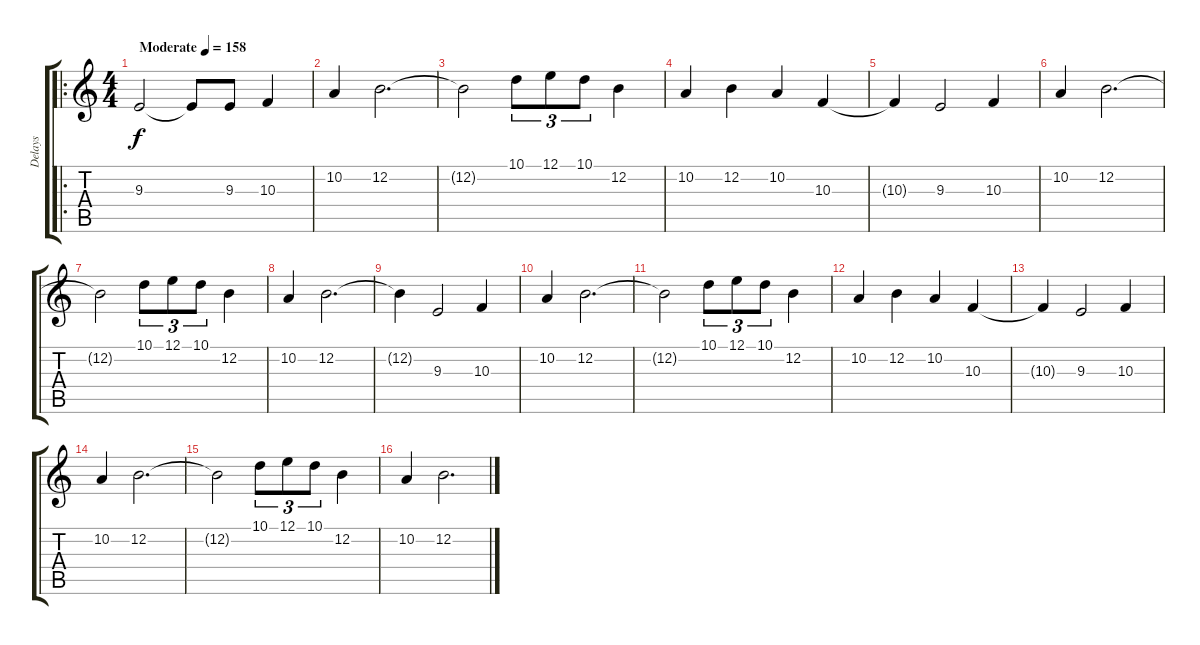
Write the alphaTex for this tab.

\track ("Delays" "Delays") {instrument flute}
\staff {score tabs}
\tuning (E4 B3 G3 D3 A2 E2) {hide}
\ro
\ts (4 4)
\tempo (158 "Moderate")
\clef g2
\ks c
9.3.2{dy f instrument flute} 9.3{t}.8 9.3.8 10.3.4 |
10.2.4 12.2.2{d} |
12.2{t}.2 10.1.8{tu (3 2)} 12.1.8{tu (3 2)} 10.1.8{tu (3 2)} 12.2.4 |
10.2.4 12.2.4 10.2.4 10.3.4 |
10.3{t}.4 9.3.2 10.3.4 |
10.2.4 12.2.2{d} |
12.2{t}.2 10.1.8{tu (3 2)} 12.1.8{tu (3 2)} 10.1.8{tu (3 2)} 12.2.4 |
10.2.4 12.2.2{d} |
12.2{t}.4 9.3.2 10.3.4 |
10.2.4 12.2.2{d} |
12.2{t}.2 10.1.8{tu (3 2)} 12.1.8{tu (3 2)} 10.1.8{tu (3 2)} 12.2.4 |
10.2.4 12.2.4 10.2.4 10.3.4 |
10.3{t}.4 9.3.2 10.3.4 |
10.2.4 12.2.2{d} |
12.2{t}.2 10.1.8{tu (3 2)} 12.1.8{tu (3 2)} 10.1.8{tu (3 2)} 12.2.4 |
10.2.4 12.2.2{d}
